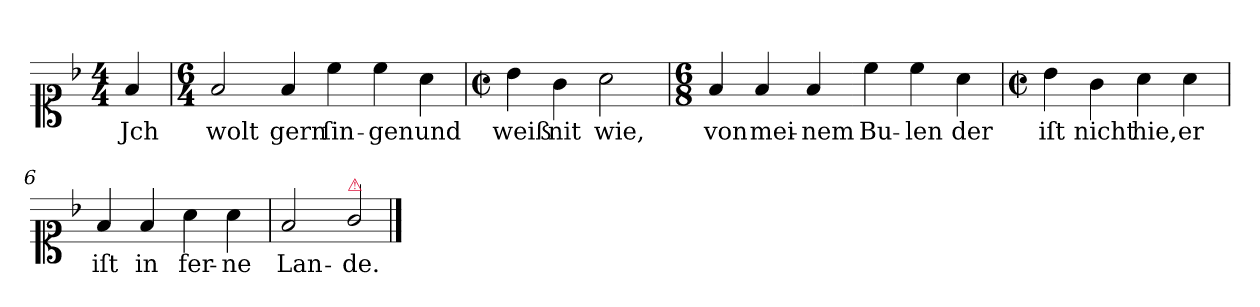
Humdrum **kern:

**kern	**text
*part1	*part1
*staff1	*staff1
*clefC1	*
*k[b-]	*
*F:	*
*M4/4	*
=	=
4f	Jch
=1	=1
*M6/4	*
2f	wolt
4f	gern
4cc	ſin-
4cc	-gen
4a	und
=2	=2
*M4/4	*
*met(c|)	*
4b-	weiß
4g	nit
2a	wie,
=3	=3
*M6/8	*
4f	von
4f	mei-
4f	-nem
=4-	=4-
4cc	Bu-
4cc	-len
4a	der
=5	=5
*M4/4	*
*met(c|)	*
4b-	iſt
4g	nicht
4a	hie,
4a	er
=6	=6
4f	iſt
4f	in
4a	fer-
4a	-ne
=7	=7
2f	Lan-
!LO:TX:a:color=crimson:t=⚠	!
!LO:N:vis=2	!
4g/	-de.
==	==
*-	*-
